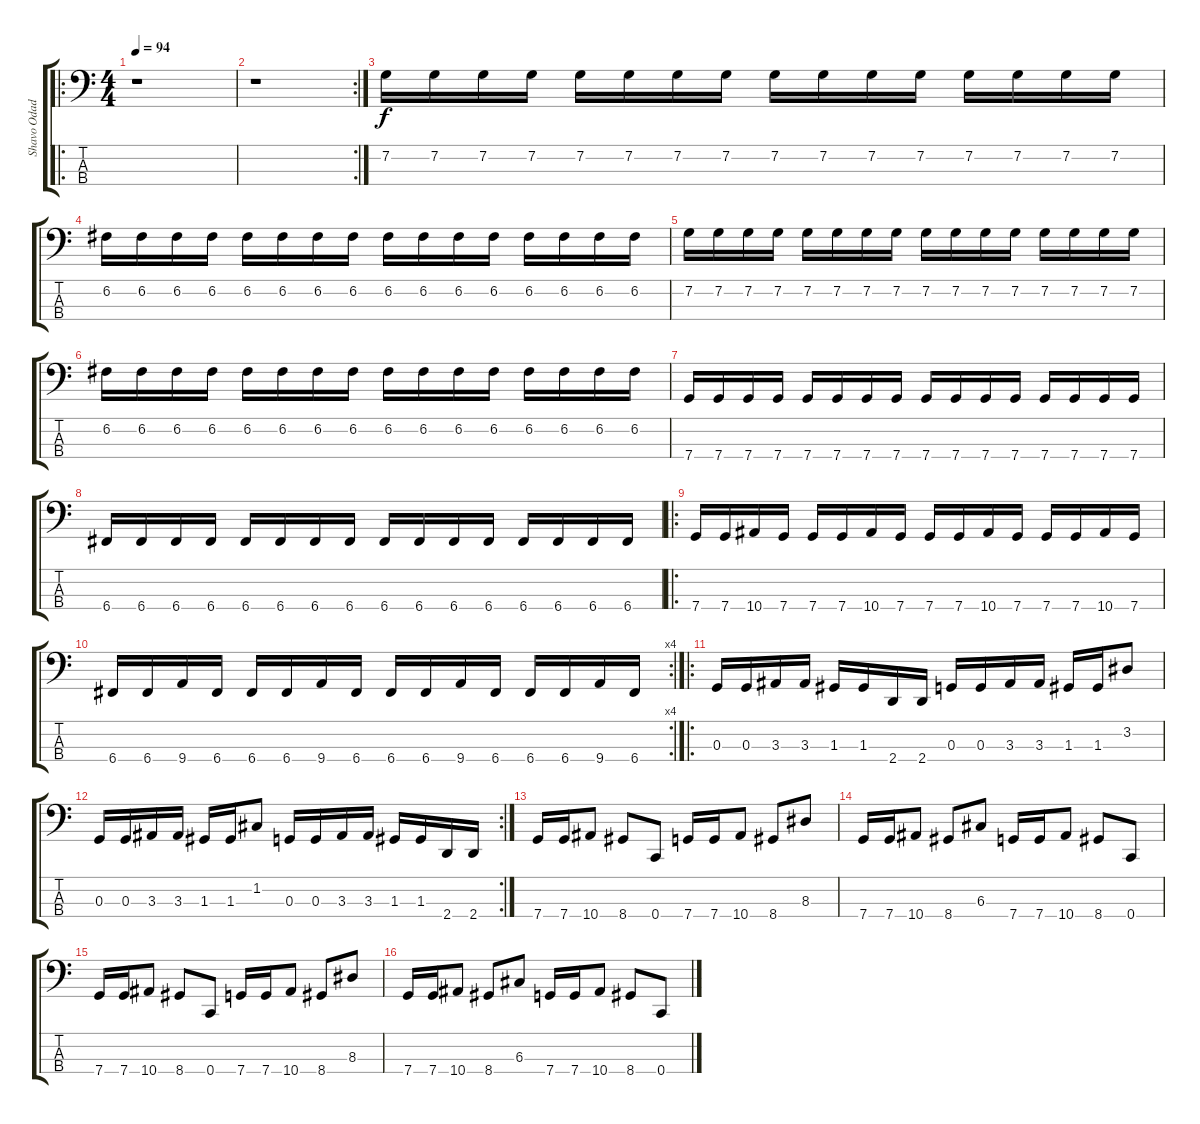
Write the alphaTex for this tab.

\track ("Shavo Odadjian" "Shavo Odad") {instrument electricbassfinger}
\staff {score tabs}
\tuning (F2 C2 G1 C1) {hide}
\ro
\ts (4 4)
\tempo 94
\clef f4
\ks c
r.1{dy f instrument electricbassfinger} |
\rc 2
r.1 |
7.2.16 7.2.16 7.2.16 7.2.16 7.2.16 7.2.16 7.2.16 7.2.16 7.2.16 7.2.16 7.2.16 7.2.16 7.2.16 7.2.16 7.2.16 7.2.16 |
6.2.16 6.2.16 6.2.16 6.2.16 6.2.16 6.2.16 6.2.16 6.2.16 6.2.16 6.2.16 6.2.16 6.2.16 6.2.16 6.2.16 6.2.16 6.2.16 |
7.2.16 7.2.16 7.2.16 7.2.16 7.2.16 7.2.16 7.2.16 7.2.16 7.2.16 7.2.16 7.2.16 7.2.16 7.2.16 7.2.16 7.2.16 7.2.16 |
6.2.16 6.2.16 6.2.16 6.2.16 6.2.16 6.2.16 6.2.16 6.2.16 6.2.16 6.2.16 6.2.16 6.2.16 6.2.16 6.2.16 6.2.16 6.2.16 |
7.4.16 7.4.16 7.4.16 7.4.16 7.4.16 7.4.16 7.4.16 7.4.16 7.4.16 7.4.16 7.4.16 7.4.16 7.4.16 7.4.16 7.4.16 7.4.16 |
6.4.16 6.4.16 6.4.16 6.4.16 6.4.16 6.4.16 6.4.16 6.4.16 6.4.16 6.4.16 6.4.16 6.4.16 6.4.16 6.4.16 6.4.16 6.4.16 |
\ro
7.4.16 7.4.16 10.4.16 7.4.16 7.4.16 7.4.16 10.4.16 7.4.16 7.4.16 7.4.16 10.4.16 7.4.16 7.4.16 7.4.16 10.4.16 7.4.16 |
\rc 4
6.4.16 6.4.16 9.4.16 6.4.16 6.4.16 6.4.16 9.4.16 6.4.16 6.4.16 6.4.16 9.4.16 6.4.16 6.4.16 6.4.16 9.4.16 6.4.16 |
\ro
0.3.16 0.3.16 3.3.16 3.3.16 1.3.16 1.3.16 2.4.16 2.4.16 0.3.16 0.3.16 3.3.16 3.3.16 1.3.16 1.3.16 3.2.8 |
\rc 2
0.3.16 0.3.16 3.3.16 3.3.16 1.3.16 1.3.16 1.2.8 0.3.16 0.3.16 3.3.16 3.3.16 1.3.16 1.3.16 2.4.16 2.4.16 |
7.4.16 7.4.16 10.4.8 8.4.8 0.4.8 7.4.16 7.4.16 10.4.8 8.4.8 8.3.8 |
7.4.16 7.4.16 10.4.8 8.4.8 6.3.8 7.4.16 7.4.16 10.4.8 8.4.8 0.4.8 |
7.4.16 7.4.16 10.4.8 8.4.8 0.4.8 7.4.16 7.4.16 10.4.8 8.4.8 8.3.8 |
7.4.16 7.4.16 10.4.8 8.4.8 6.3.8 7.4.16 7.4.16 10.4.8 8.4.8 0.4.8
